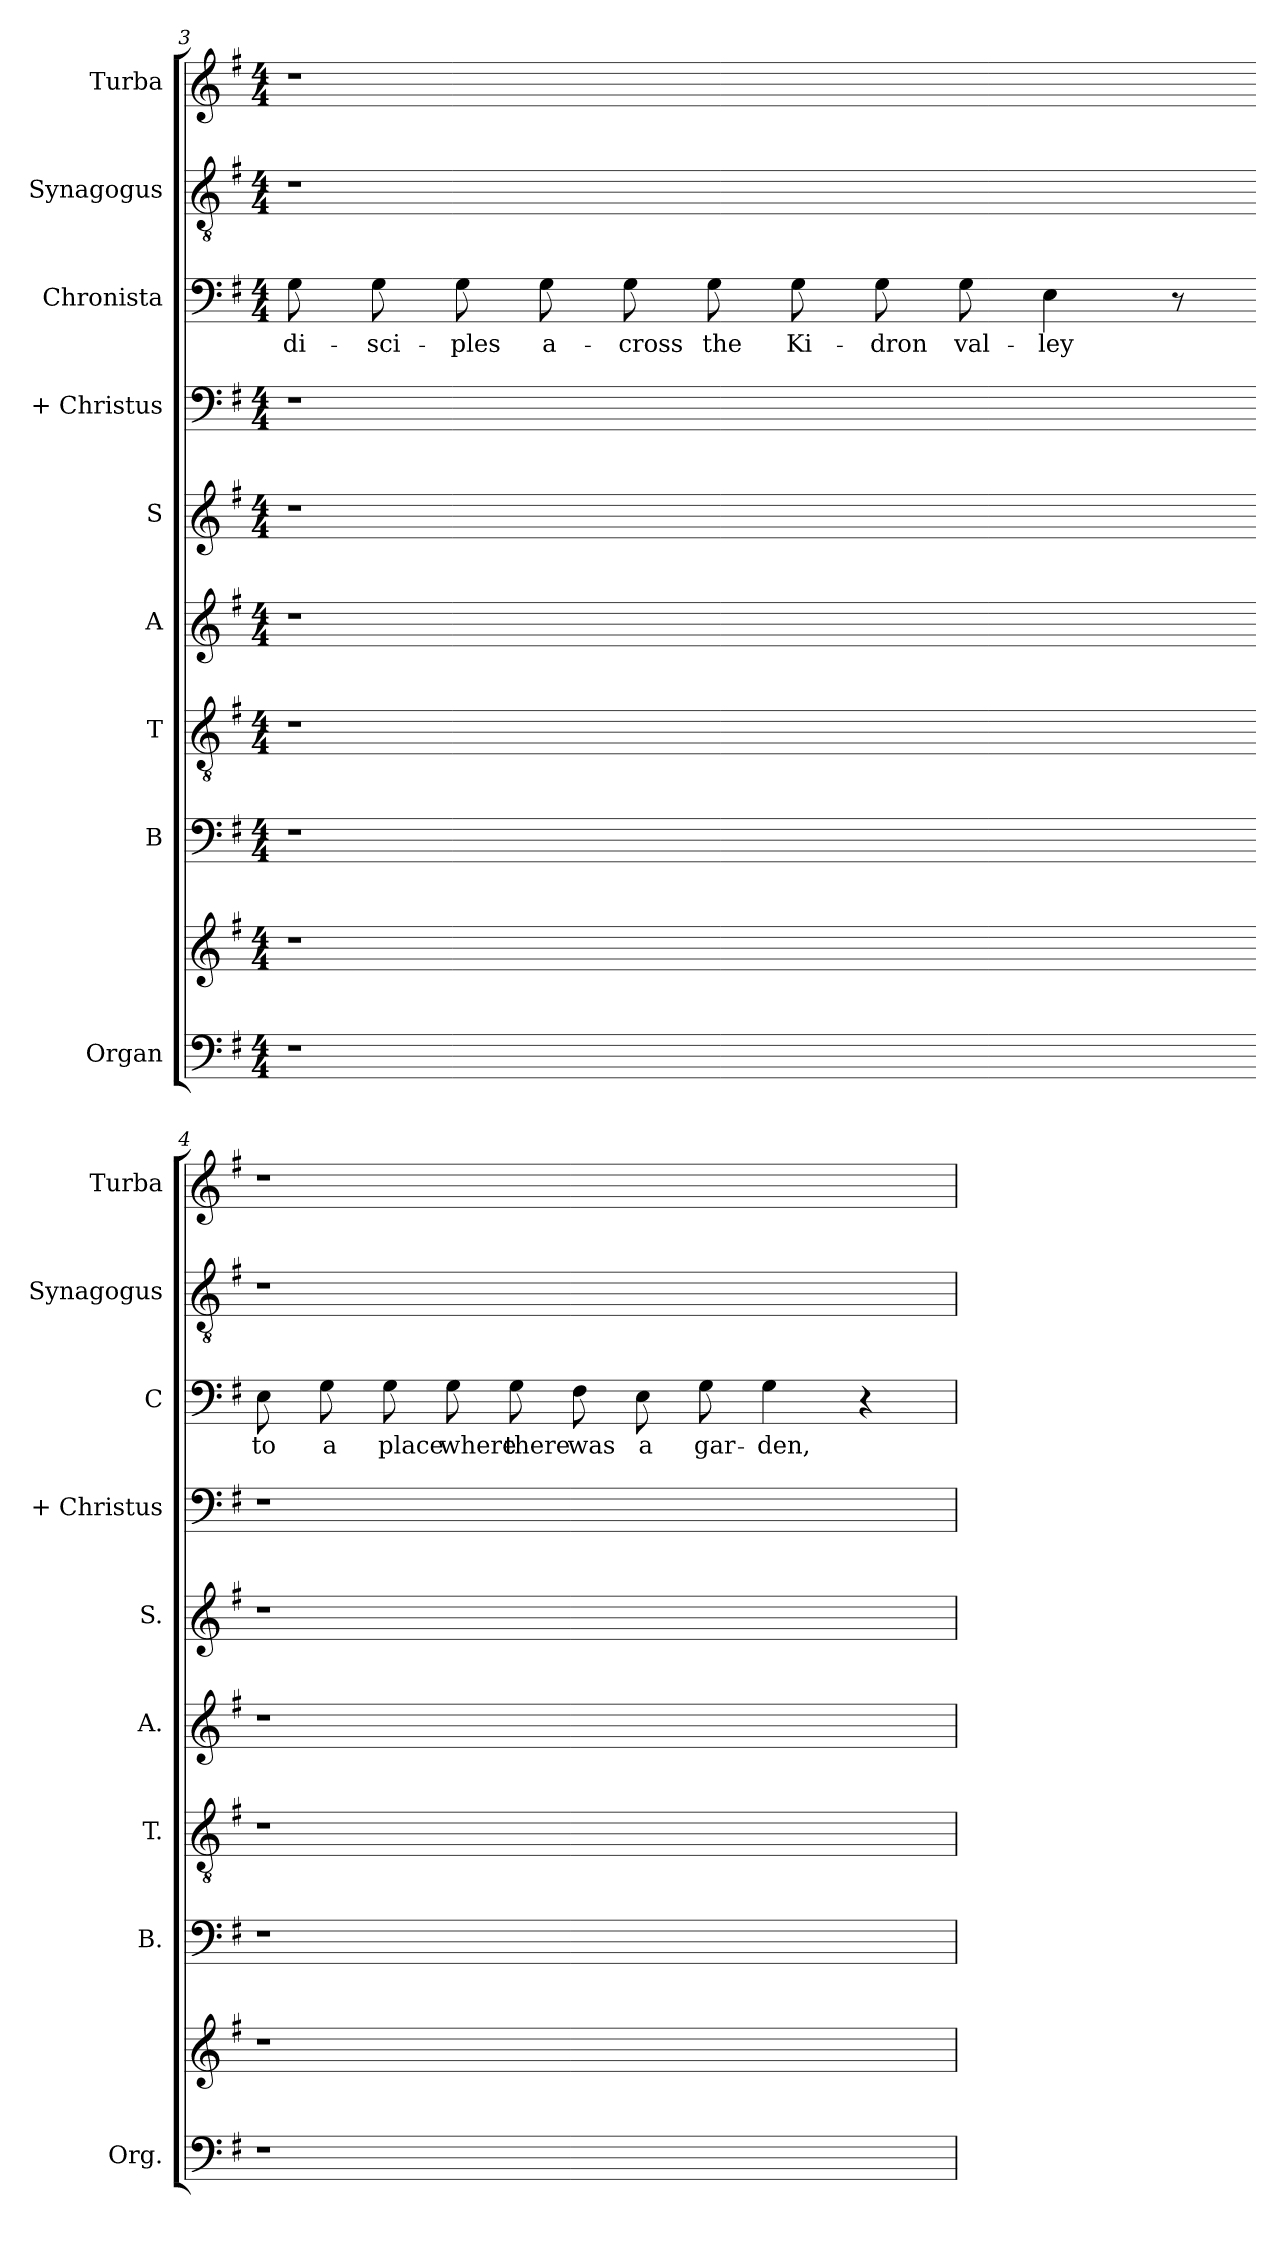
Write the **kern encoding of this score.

**kern	**kern	**kern	**kern	**kern	**kern	**kern	**kern	**text	**kern	**kern
*part9	*part9	*part8	*part7	*part6	*part5	*part4	*part3	*part3	*part2	*part1
*staff10	*staff9	*staff8	*staff7	*staff6	*staff5	*staff4	*staff3	*staff3	*staff2	*staff1
*I"Organ	*	*I"B	*I"T	*I"A	*I"S	*I"+ Christus	*I"Chronista	*	*I"Synagogus	*I"Turba
*I'Org.	*	*I'B.	*I'T.	*I'A.	*I'S.	*I'+ Christus	*I'C	*	*I'Synagogus	*I'Turba
!!LO:LB:g=z
*clefF4	*clefG2	*clefF4	*clefGv2	*clefG2	*clefG2	*clefF4	*clefF4	*	*clefGv2	*clefG2
*	*	*	*ITrd7c12	*	*	*	*	*	*ITrd7c12	*
*k[f#]	*k[f#]	*k[f#]	*k[f#]	*k[f#]	*k[f#]	*k[f#]	*k[f#]	*	*k[f#]	*k[f#]
*G:	*G:	*G:	*G:	*G:	*G:	*G:	*G:	*	*G:	*G:
*M4/4	*M4/4	*M4/4	*M4/4	*M4/4	*M4/4	*M4/4	*M4/4	*	*M4/4	*M4/4
=3	=3	=3	=3	=3	=3	=3	=3	=3	=3	=3
!LO:N:vis=1	!LO:N:vis=1	!LO:N:vis=1	!LO:N:vis=1	!LO:N:vis=1	!LO:N:vis=1	!LO:N:vis=1	!	!	!	!
!	!	!	!	!	!	!	!	!LO:LY:b:color=#000000	!LO:N:vis=1	!LO:N:vis=1
1.r	1.r	1r	1r	1r	1r	1r	8Gi\	di-	1r	1r
!	!	!	!	!	!	!	!	!LO:LY:b:color=#000000	!	!
.	.	.	.	.	.	.	8Gi\	-sci-	.	.
!	!	!	!	!	!	!	!	!LO:LY:b:color=#000000	!	!
.	.	.	.	.	.	.	8Gi\	-ples	.	.
!	!	!	!	!	!	!	!	!LO:LY:b:color=#000000	!	!
.	.	.	.	.	.	.	8Gi\	a-	.	.
!	!	!	!	!	!	!	!	!LO:LY:b:color=#000000	!	!
.	.	.	.	.	.	.	8Gi\	-cross	.	.
!	!	!	!	!	!	!	!	!LO:LY:b:color=#000000	!	!
.	.	.	.	.	.	.	8Gi\	the	.	.
!	!	!	!	!	!	!	!	!LO:LY:b:color=#000000	!	!
.	.	.	.	.	.	.	8Gi\	Ki-	.	.
!	!	!	!	!	!	!	!	!LO:LY:b:color=#000000	!	!
.	.	.	.	.	.	.	8Gi\	-dron	.	.
!	!	!	!	!	!	!	!	!LO:LY:b:color=#000000	!	!
.	.	2ryy	2ryy	2ryy	2ryy	2ryy	8Gi\	val-	2ryy	2ryy
!	!	!	!	!	!	!	!	!LO:LY:b:color=#000000	!	!
.	.	.	.	.	.	.	4Ei\	-ley	.	.
.	.	.	.	.	.	.	8r	.	.	.
!!LO:LB:g=z
=4-	=4-	=4-	=4-	=4-	=4-	=4-	=4-	=4-	=4-	=4-
!LO:N:vis=1	!LO:N:vis=1	!LO:N:vis=1	!LO:N:vis=1	!LO:N:vis=1	!LO:N:vis=1	!LO:N:vis=1	!	!	!	!
!	!	!	!	!	!	!	!	!LO:LY:b:color=#000000	!LO:N:vis=1	!LO:N:vis=1
1.r	1.r	1r	1r	1r	1r	1r	8Ei\	to	1r	1r
!	!	!	!	!	!	!	!	!LO:LY:b:color=#000000	!	!
.	.	.	.	.	.	.	8Gi\	a	.	.
!	!	!	!	!	!	!	!	!LO:LY:b:color=#000000	!	!
.	.	.	.	.	.	.	8Gi\	place	.	.
!	!	!	!	!	!	!	!	!LO:LY:b:color=#000000	!	!
.	.	.	.	.	.	.	8Gi\	where	.	.
!	!	!	!	!	!	!	!	!LO:LY:b:color=#000000	!	!
.	.	.	.	.	.	.	8Gi\	there	.	.
!	!	!	!	!	!	!	!	!LO:LY:b:color=#000000	!	!
.	.	.	.	.	.	.	8F#i\	was	.	.
!	!	!	!	!	!	!	!	!LO:LY:b:color=#000000	!	!
.	.	.	.	.	.	.	8Ei\	a	.	.
!	!	!	!	!	!	!	!	!LO:LY:b:color=#000000	!	!
.	.	.	.	.	.	.	8Gi\	gar-	.	.
!	!	!	!	!	!	!	!	!LO:LY:b:color=#000000	!	!
.	.	2ryy	2ryy	2ryy	2ryy	2ryy	4Gi\	-den,	2ryy	2ryy
.	.	.	.	.	.	.	4r	.	.	.
=	=	=	=	=	=	=	=	=	=	=
*-	*-	*-	*-	*-	*-	*-	*-	*-	*-	*-
